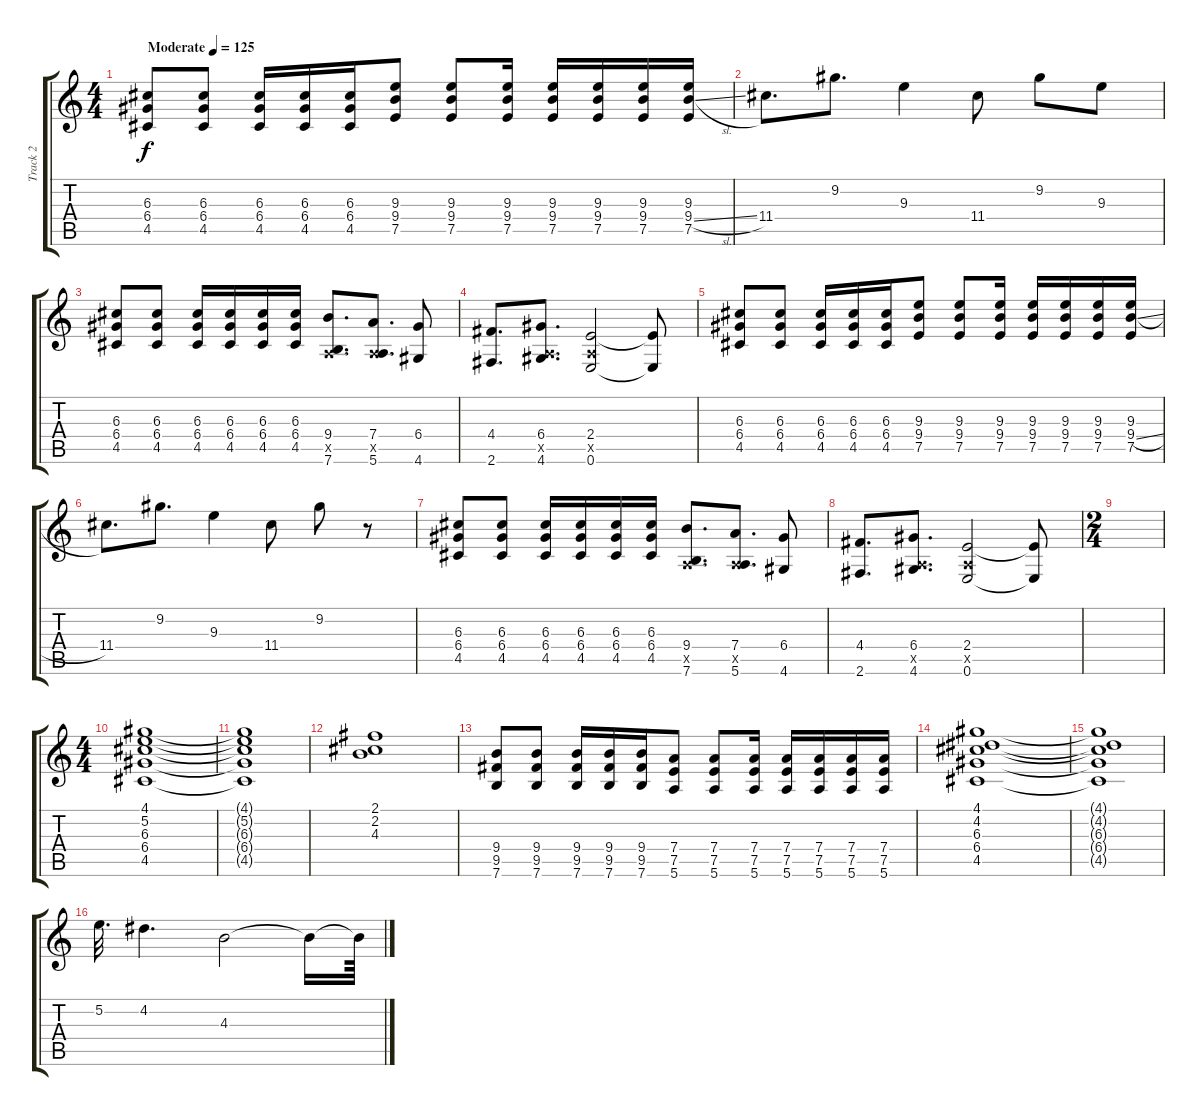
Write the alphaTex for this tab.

\track ("Track 2" "Track 2") {instrument overdrivenguitar}
\staff {score tabs}
\tuning (E4 B3 G3 D3 A2 E2) {hide}
\ts (4 4)
\tempo (125 "Moderate")
\clef g2
\ks c
(6.3 6.4 4.5).8{dy f instrument overdrivenguitar} (6.3 6.4 4.5).8 (6.3 6.4 4.5).16 (6.3 6.4 4.5).16 (6.3 6.4 4.5).16 (9.3 9.4 7.5).8 (9.3 9.4 7.5).8 (9.3 9.4 7.5).16 (9.3 9.4 7.5).16 (9.3 9.4 7.5).16 (9.3 9.4 7.5).16 (9.3 9.4{sl} 7.5).16 |
11.4.8{d} 9.2.8{d} 9.3.4 11.4.8 9.2.8 9.3.8 |
(6.3 6.4 4.5).8 (6.3 6.4 4.5).8 (6.3 6.4 4.5).16 (6.3 6.4 4.5).16 (6.3 6.4 4.5).16 (6.3 6.4 4.5).16 (9.4 0.5{x} 7.6).8{d} (7.4 0.5{x} 5.6).8{d} (6.4 4.6).8 |
(4.4 2.6).8{d} (6.4 0.5{x} 4.6).8{d} (2.4 0.5{x} 0.6).2 (2.4{t} 0.6{t}).8 |
(6.3 6.4 4.5).8 (6.3 6.4 4.5).8 (6.3 6.4 4.5).16 (6.3 6.4 4.5).16 (6.3 6.4 4.5).16 (9.3 9.4 7.5).8 (9.3 9.4 7.5).8 (9.3 9.4 7.5).16 (9.3 9.4 7.5).16 (9.3 9.4 7.5).16 (9.3 9.4 7.5).16 (9.3 9.4{sl} 7.5).16 |
11.4.8{d} 9.2.8{d} 9.3.4 11.4.8 9.2.8 r.8 |
(6.3 6.4 4.5).8 (6.3 6.4 4.5).8 (6.3 6.4 4.5).16 (6.3 6.4 4.5).16 (6.3 6.4 4.5).16 (6.3 6.4 4.5).16 (9.4 0.5{x} 7.6).8{d} (7.4 0.5{x} 5.6).8{d} (6.4 4.6).8 |
(4.4 2.6).8{d} (6.4 0.5{x} 4.6).8{d} (2.4 0.5{x} 0.6).2 (2.4{t} 0.6{t}).8 |
\ts (2 4)
|
\ts (4 4)
(4.1 5.2 6.3 6.4 4.5).1{instrument electricguitarclean} |
(4.1{t} 5.2{t} 6.3{t} 6.4{t} 4.5{t}).1 |
(2.1 2.2 4.3).1 |
(9.4 9.5 7.6).8{instrument overdrivenguitar} (9.4 9.5 7.6).8 (9.4 9.5 7.6).16 (9.4 9.5 7.6).16 (9.4 9.5 7.6).16 (7.4 7.5 5.6).8 (7.4 7.5 5.6).8 (7.4 7.5 5.6).16 (7.4 7.5 5.6).16 (7.4 7.5 5.6).16 (7.4 7.5 5.6).16 (7.4 7.5 5.6).16 |
(4.1 4.2 6.3 6.4 4.5).1{instrument electricguitarclean} |
(4.1{t} 4.2{t} 6.3{t} 6.4{t} 4.5{t}).1 |
5.2.32{d} 4.2.4{d} 4.3.2 4.3{t}.16 4.3{t}.64
